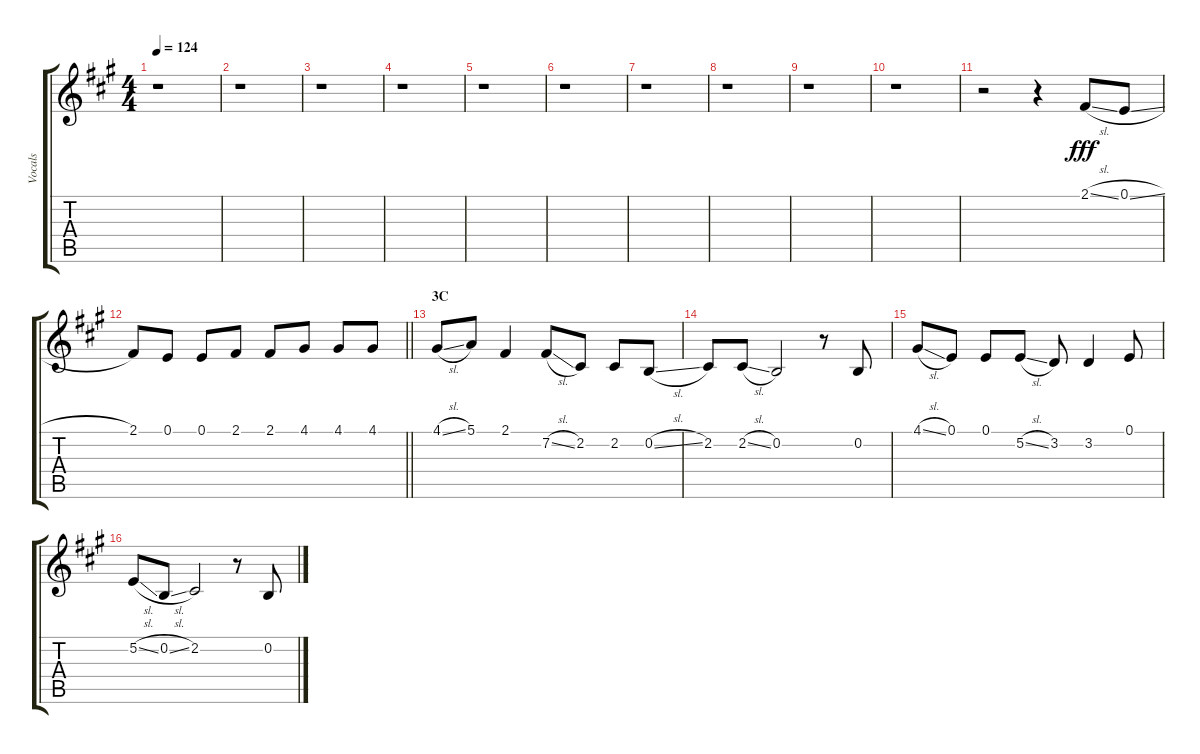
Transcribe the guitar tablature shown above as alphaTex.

\track ("Vocals" "Vocals") {instrument voiceoohs}
\staff {score tabs}
\tuning (E4 B3 G3 D3 A2 E2) {hide}
\ts (4 4)
\tempo 124
\clef g2
\ks a
r.1{dy fff} |
r.1 |
r.1 |
r.1 |
r.1 |
r.1 |
r.1 |
r.1 |
r.1 |
r.1 |
r.2 r.4 2.1{sl}.8 0.1{sl}.8 |
\barLineRight lightlight
2.1.8 0.1.8 0.1.8 2.1.8 2.1.8 4.1.8 4.1.8 4.1.8 |
\section ("" "3C")
4.1{sl}.8 5.1.8 2.1.4 7.2{sl}.8 2.2.8 2.2.8 0.2{sl}.8 |
2.2.8 2.2{sl}.8 0.2.2 r.8 0.2.8 |
4.1{sl}.8 0.1.8 0.1.8 5.2{sl}.8 3.2.8 3.2.4 0.1.8 |
5.2{sl}.8 0.2{sl}.8 2.2.2 r.8 0.2.8
